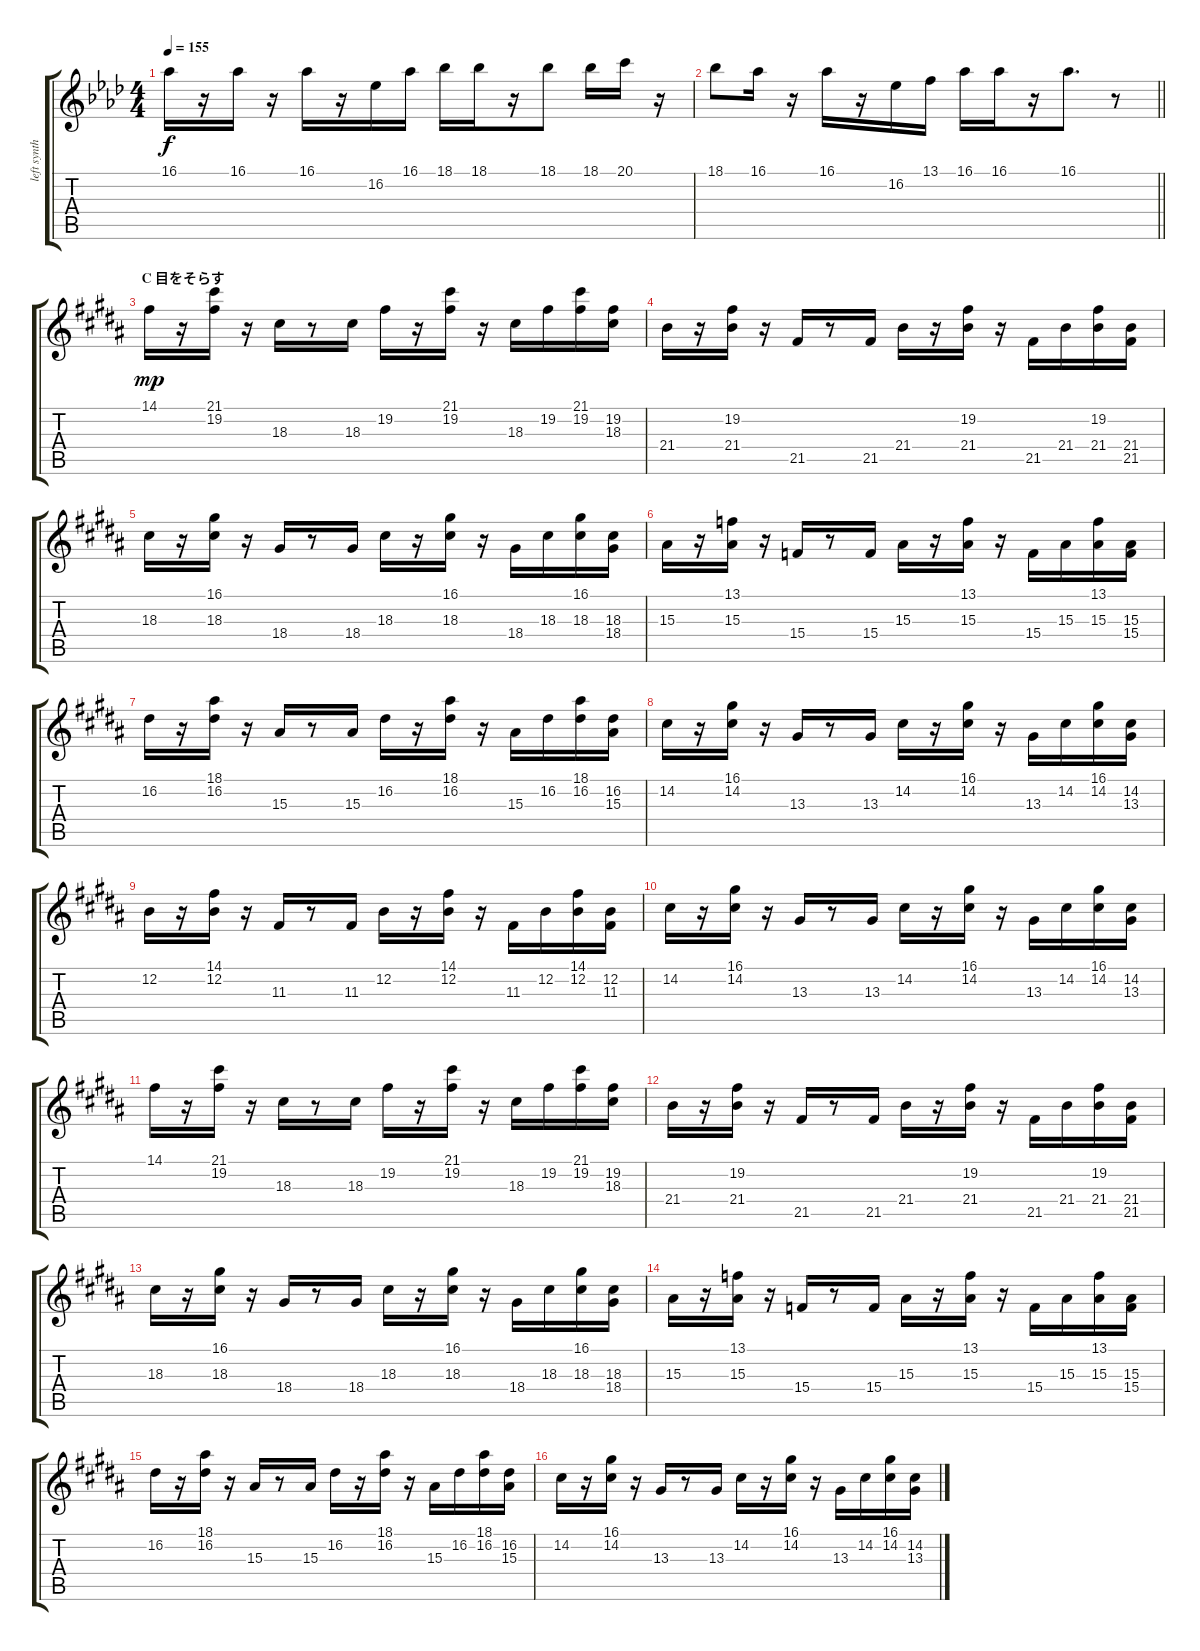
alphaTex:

\track ("left synth2" "left synth") {instrument lead1square}
\staff {score tabs}
\tuning (E4 B3 G3 D3 A2 E2) {hide}
\ts (4 4)
\tempo 155
\clef g2
\ks ab
16.1.16{dy f} r.16 16.1.16 r.16 16.1.16 r.16 16.2.16 16.1.16 18.1.16 18.1.16 r.16 18.1.8 18.1.16 20.1.16 r.16 |
\barLineRight lightlight
18.1.8 16.1.16 r.16 16.1.16 r.16 16.2.16 13.1.16 16.1.16 16.1.16 r.16 16.1.8{d} r.8 |
\section ("" "C 目をそらす")
\ks b
14.1.16{dy mp} r.16 (21.1 19.2).16 r.16 18.3.16 r.8 18.3.16 19.2.16 r.16 (21.1 19.2).16 r.16 18.3.16 19.2.16 (21.1 19.2).16 (19.2 18.3).16 |
21.4.16 r.16 (19.2 21.4).16 r.16 21.5.16 r.8 21.5.16 21.4.16 r.16 (19.2 21.4).16 r.16 21.5.16 21.4.16 (19.2 21.4).16 (21.4 21.5).16 |
18.3.16 r.16 (16.1 18.3).16 r.16 18.4.16 r.8 18.4.16 18.3.16 r.16 (16.1 18.3).16 r.16 18.4.16 18.3.16 (16.1 18.3).16 (18.3 18.4).16 |
15.3.16 r.16 (13.1 15.3).16 r.16 15.4.16 r.8 15.4.16 15.3.16 r.16 (13.1 15.3).16 r.16 15.4.16 15.3.16 (13.1 15.3).16 (15.3 15.4).16 |
16.2.16 r.16 (18.1 16.2).16 r.16 15.3.16 r.8 15.3.16 16.2.16 r.16 (18.1 16.2).16 r.16 15.3.16 16.2.16 (18.1 16.2).16 (16.2 15.3).16 |
14.2.16 r.16 (16.1 14.2).16 r.16 13.3.16 r.8 13.3.16 14.2.16 r.16 (16.1 14.2).16 r.16 13.3.16 14.2.16 (16.1 14.2).16 (14.2 13.3).16 |
12.2.16 r.16 (14.1 12.2).16 r.16 11.3.16 r.8 11.3.16 12.2.16 r.16 (14.1 12.2).16 r.16 11.3.16 12.2.16 (14.1 12.2).16 (12.2 11.3).16 |
14.2.16 r.16 (16.1 14.2).16 r.16 13.3.16 r.8 13.3.16 14.2.16 r.16 (16.1 14.2).16 r.16 13.3.16 14.2.16 (16.1 14.2).16 (14.2 13.3).16 |
14.1.16 r.16 (21.1 19.2).16 r.16 18.3.16 r.8 18.3.16 19.2.16 r.16 (21.1 19.2).16 r.16 18.3.16 19.2.16 (21.1 19.2).16 (19.2 18.3).16 |
21.4.16 r.16 (19.2 21.4).16 r.16 21.5.16 r.8 21.5.16 21.4.16 r.16 (19.2 21.4).16 r.16 21.5.16 21.4.16 (19.2 21.4).16 (21.4 21.5).16 |
18.3.16 r.16 (16.1 18.3).16 r.16 18.4.16 r.8 18.4.16 18.3.16 r.16 (16.1 18.3).16 r.16 18.4.16 18.3.16 (16.1 18.3).16 (18.3 18.4).16 |
15.3.16 r.16 (13.1 15.3).16 r.16 15.4.16 r.8 15.4.16 15.3.16 r.16 (13.1 15.3).16 r.16 15.4.16 15.3.16 (13.1 15.3).16 (15.3 15.4).16 |
16.2.16 r.16 (18.1 16.2).16 r.16 15.3.16 r.8 15.3.16 16.2.16 r.16 (18.1 16.2).16 r.16 15.3.16 16.2.16 (18.1 16.2).16 (16.2 15.3).16 |
14.2.16 r.16 (16.1 14.2).16 r.16 13.3.16 r.8 13.3.16 14.2.16 r.16 (16.1 14.2).16 r.16 13.3.16 14.2.16 (16.1 14.2).16 (14.2 13.3).16
